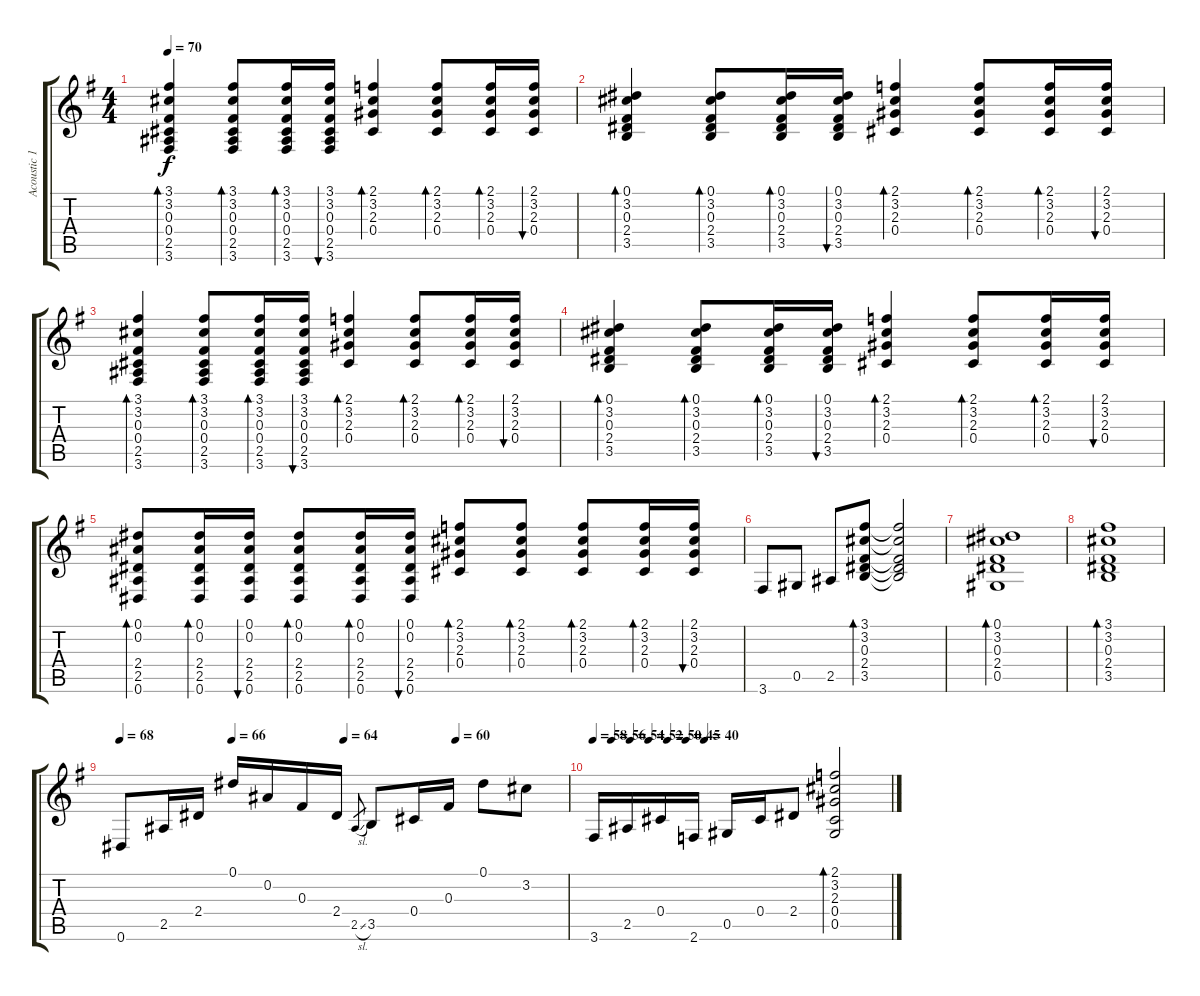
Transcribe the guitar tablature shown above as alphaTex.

\track ("Acoustic 12-String" "Acoustic 1") {instrument acousticguitarsteel}
\staff {score tabs}
\tuning (Eb4 Bb3 Gb3 Db3 Ab2 Eb2) {hide}
\ts (4 4)
\tempo 70
\clef g2
\ks g
(3.1 3.2 0.3 0.4 2.5 3.6).4{bd 60 dy f} (3.1 3.2 0.3 0.4 2.5 3.6).8{bd 60} (3.1 3.2 0.3 0.4 2.5 3.6).16{bd 60} (3.1 3.2 0.3 0.4 2.5 3.6).16{bu 60} (2.1 3.2 2.3 0.4).4{bd 60} (2.1 3.2 2.3 0.4).8{bd 60} (2.1 3.2 2.3 0.4).16{bd 60} (2.1 3.2 2.3 0.4).16{bu 60} |
(0.1 3.2 0.3 2.4 3.5).4{bd 60} (0.1 3.2 0.3 2.4 3.5).8{bd 60} (0.1 3.2 0.3 2.4 3.5).16{bd 60} (0.1 3.2 0.3 2.4 3.5).16{bu 60} (2.1 3.2 2.3 0.4).4{bd 60} (2.1 3.2 2.3 0.4).8{bd 60} (2.1 3.2 2.3 0.4).16{bd 60} (2.1 3.2 2.3 0.4).16{bu 60} |
(3.1 3.2 0.3 0.4 2.5 3.6).4{bd 60} (3.1 3.2 0.3 0.4 2.5 3.6).8{bd 60} (3.1 3.2 0.3 0.4 2.5 3.6).16{bd 60} (3.1 3.2 0.3 0.4 2.5 3.6).16{bu 60} (2.1 3.2 2.3 0.4).4{bd 60} (2.1 3.2 2.3 0.4).8{bd 60} (2.1 3.2 2.3 0.4).16{bd 60} (2.1 3.2 2.3 0.4).16{bu 60} |
(0.1 3.2 0.3 2.4 3.5).4{bd 60} (0.1 3.2 0.3 2.4 3.5).8{bd 60} (0.1 3.2 0.3 2.4 3.5).16{bd 60} (0.1 3.2 0.3 2.4 3.5).16{bu 60} (2.1 3.2 2.3 0.4).4{bd 60} (2.1 3.2 2.3 0.4).8{bd 60} (2.1 3.2 2.3 0.4).16{bd 60} (2.1 3.2 2.3 0.4).16{bu 60} |
(0.1 0.2 2.4 2.5 0.6).8{bd 60} (0.1 0.2 2.4 2.5 0.6).16{bd 60} (0.1 0.2 2.4 2.5 0.6).16{bu 60} (0.1 0.2 2.4 2.5 0.6).8{bd 60} (0.1 0.2 2.4 2.5 0.6).16{bd 60} (0.1 0.2 2.4 2.5 0.6).16{bu 60} (2.1 3.2 2.3 0.4).8{bd 60} (2.1 3.2 2.3 0.4).8{bd 60} (2.1 3.2 2.3 0.4).8{bd 60} (2.1 3.2 2.3 0.4).16{bd 60} (2.1 3.2 2.3 0.4).16{bu 60} |
3.6.8 0.5.8 2.5.8 (3.1 3.2 0.3 2.4 3.5).8{bd 240} (3.1{t} 3.2{t} 0.3{t} 2.4{t} 3.5{t}).2 |
(0.1 3.2 0.3 2.4 0.5).1{bd 240} |
(3.1 3.2 0.3 2.4 3.5).1{bd 120} |
\tempo 68
\tempo (66 0.25)
\tempo (64 0.5)
\tempo (60 0.75)
0.6.8 2.5.16 2.4.16 0.1.16 0.2.16 0.3.16 2.4.16 2.5{sl}.8{gr} 3.5.8 0.4.16 0.3.16 0.1.8 3.2.8 |
\tempo 58
\tempo (56 0.0625)
\tempo (54 0.125)
\tempo (52 0.1875)
\tempo (50 0.25)
\tempo (45 0.3125)
\tempo (40 0.375)
3.6.16 2.5.16 0.4.16 2.6.16 0.5.16 0.4.16 2.4.8 (2.1 3.2 2.3 0.4 0.5).2{bd 120}
